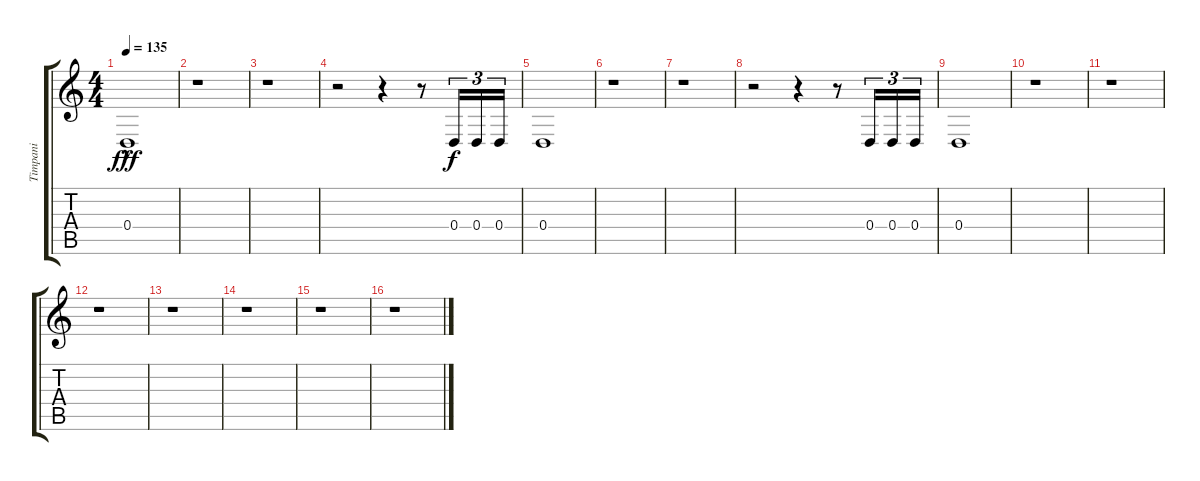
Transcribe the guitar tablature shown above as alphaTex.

\track ("Timpani" "Timpani") {instrument timpani}
\staff {score tabs}
\tuning (E4 B3 G3 D3 A2 E2) {hide}
\ts (4 4)
\tempo 135
\clef g2
\ks c
0.4{hac}.1{dy fff} |
r.1 |
r.1 |
r.2 r.4 r.8 0.4.16{tu (3 2) dy f} 0.4.16{tu (3 2)} 0.4.16{tu (3 2)} |
0.4.1 |
r.1 |
r.1 |
r.2 r.4 r.8 0.4.16{tu (3 2)} 0.4.16{tu (3 2)} 0.4.16{tu (3 2)} |
0.4.1 |
r.1 |
r.1 |
r.1 |
r.1 |
r.1 |
r.1 |
r.1
